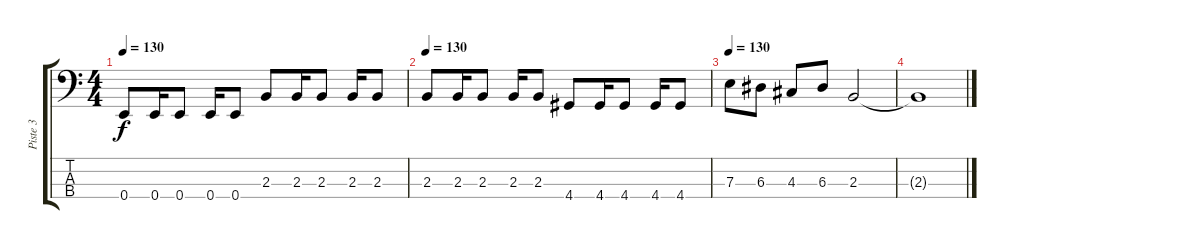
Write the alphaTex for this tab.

\track ("Piste 3" "Piste 3") {instrument electricbassfinger}
\staff {score tabs}
\tuning (G2 D2 A1 E1) {hide}
\ts (4 4)
\tempo 130
\clef f4
\ks c
0.4.8{dy f} 0.4.16 0.4.8 0.4.16 0.4.8 2.3.8 2.3.16 2.3.8 2.3.16 2.3.8 |
\tempo 130
2.3.8 2.3.16 2.3.8 2.3.16 2.3.8 4.4.8 4.4.16 4.4.8 4.4.16 4.4.8 |
\tempo 130
7.3.8 6.3.8 4.3.8 6.3.8 2.3.2 |
2.3{t}.1
